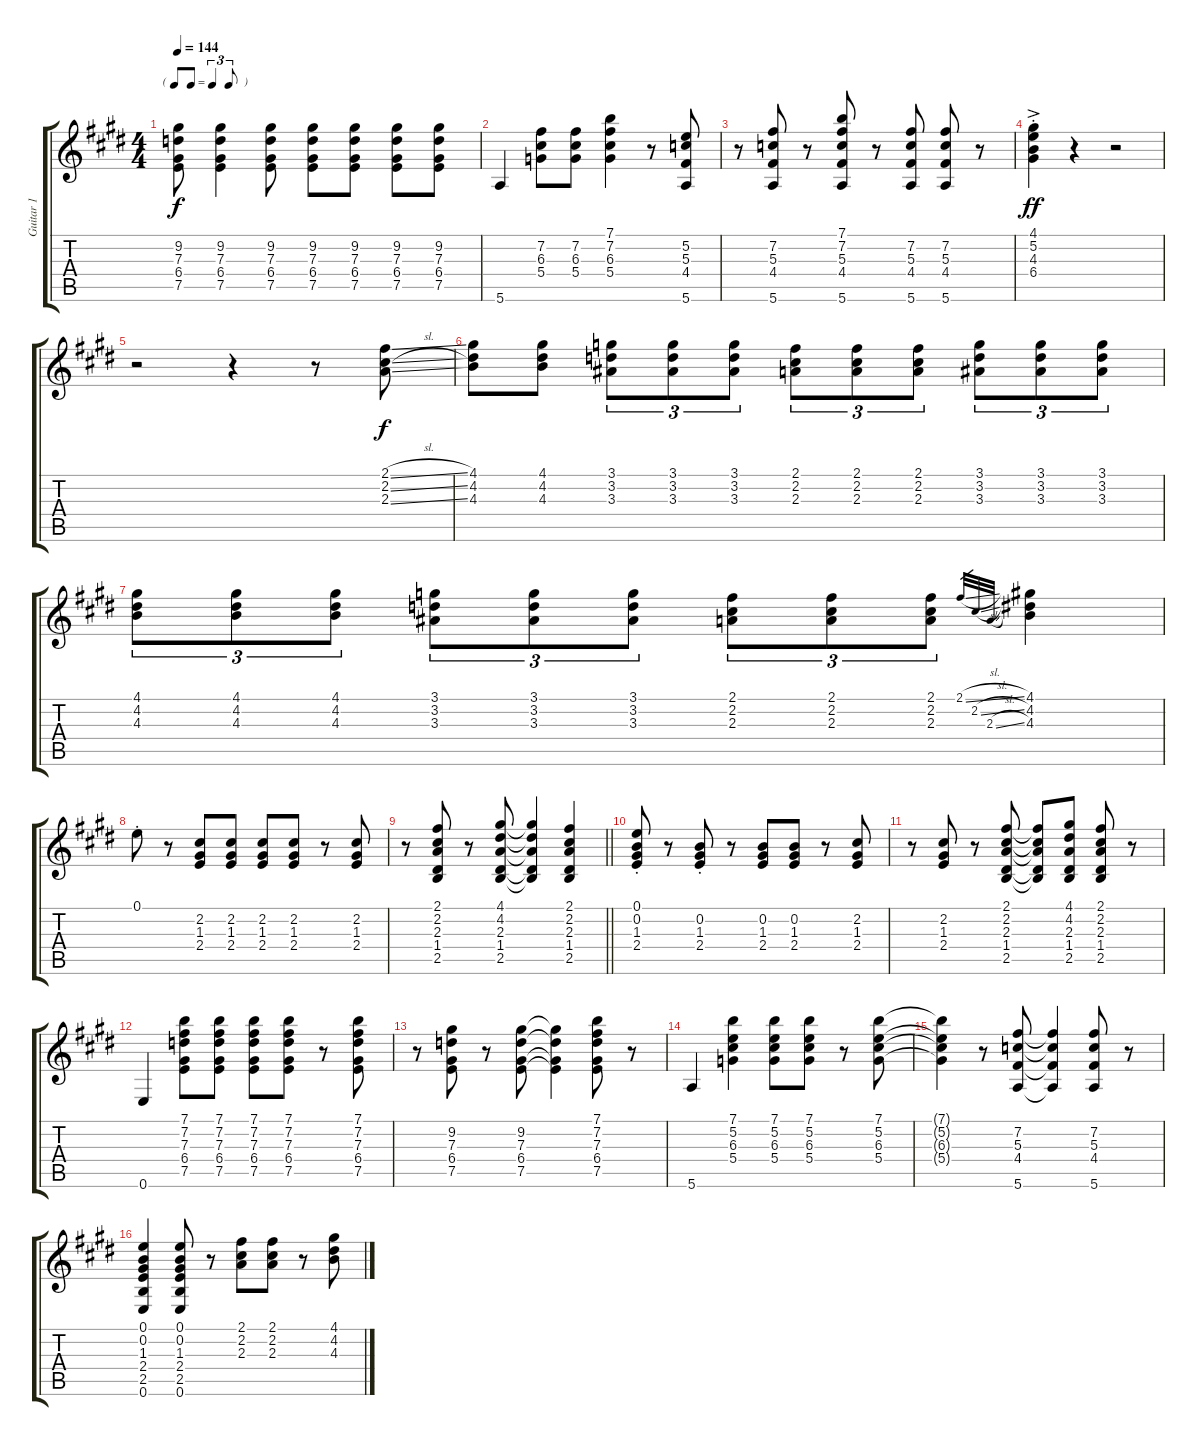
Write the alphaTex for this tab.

\track ("Guitar 1" "Guitar 1") {instrument electricguitarclean}
\staff {score tabs}
\tuning (E4 B3 G3 D3 A2 E2) {hide}
\ts (4 4)
\tf triplet8th
\tempo 144
\clef g2
\ks c#minor
(9.2{t} 7.3{t} 6.4{t} 7.5{t}).8{dy f} (9.2 7.3 6.4 7.5).4 (9.2 7.3 6.4 7.5).8 (9.2 7.3 6.4 7.5).8 (9.2 7.3 6.4 7.5).8 (9.2 7.3 6.4 7.5).8 (9.2 7.3 6.4 7.5).8 |
\ks e
5.6.4 (7.2 6.3 5.4).8 (7.2 6.3 5.4).8 (7.1 7.2 6.3 5.4).4 r.8 (5.2 5.3 4.4 5.6).8 |
\ks c#minor
r.8 (7.2 5.3 4.4 5.6).8 r.8 (7.1 7.2 5.3 4.4 5.6).8 r.8 (7.2 5.3 4.4 5.6).8 (7.2 5.3 4.4 5.6).8 r.8 |
(4.1{ac st} 5.2{ac st} 4.3{ac st} 6.4{ac st}).4{dy ff} r.4 r.2 |
r.2 r.4 r.8 (2.1{sl} 2.2{sl} 2.3{ss}).8{dy f} |
\ks e
(4.1 4.2 4.3).8 (4.1 4.2 4.3).8 (3.1 3.2 3.3).8{tu (3 2)} (3.1 3.2 3.3).8{tu (3 2)} (3.1 3.2 3.3).8{tu (3 2)} (2.1 2.2 2.3).8{tu (3 2)} (2.1 2.2 2.3).8{tu (3 2)} (2.1 2.2 2.3).8{tu (3 2)} (3.1 3.2 3.3).8{tu (3 2)} (3.1 3.2 3.3).8{tu (3 2)} (3.1 3.2 3.3).8{tu (3 2)} |
\ks c#minor
(4.1 4.2 4.3).8{tu (3 2)} (4.1 4.2 4.3).8{tu (3 2)} (4.1 4.2 4.3).8{tu (3 2)} (3.1 3.2 3.3).8{tu (3 2)} (3.1 3.2 3.3).8{tu (3 2)} (3.1 3.2 3.3).8{tu (3 2)} (2.1 2.2 2.3).8{tu (3 2)} (2.1 2.2 2.3).8{tu (3 2)} (2.1 2.2 2.3).8{tu (3 2)} 2.1{sl}.32{gr} 2.2{sl}.32{gr} 2.3{sl}.32{gr} (4.1 4.2 4.3).4 |
0.1{st}.8 r.8 (2.2 1.3 2.4).8 (2.2 1.3 2.4).8 (2.2 1.3 2.4).8 (2.2 1.3 2.4).8 r.8 (2.2 1.3 2.4).8 |
\barLineRight lightlight
r.8 (2.1 2.2 2.3 1.4 2.5).8 r.8 (4.1 4.2 2.3 1.4 2.5).8 (4.1{t} 4.2{t} 2.3{t} 1.4{t} 2.5{t}).4 (2.1 2.2 2.3 1.4 2.5).4 |
\ks e
(0.1{st} 0.2{st} 1.3{st} 2.4{st}).8 r.8 (0.2{st} 1.3{st} 2.4{st}).8 r.8 (0.2 1.3 2.4).8 (0.2 1.3 2.4).8 r.8 (2.2 1.3 2.4).8 |
\ks c#minor
r.8 (2.2 1.3 2.4).8 r.8 (2.1 2.2 2.3 1.4 2.5).8 (2.1{t} 2.2{t} 2.3{t} 1.4{t} 2.5{t}).8 (4.1 4.2 2.3 1.4 2.5).8 (2.1 2.2 2.3 1.4 2.5).8 r.8 |
0.6.4 (7.1 7.2 7.3 6.4 7.5).8 (7.1 7.2 7.3 6.4 7.5).8 (7.1 7.2 7.3 6.4 7.5).8 (7.1 7.2 7.3 6.4 7.5).8 r.8 (7.1 7.2 7.3 6.4 7.5).8 |
r.8 (9.2 7.3 6.4 7.5).8 r.8 (9.2 7.3 6.4 7.5).8 (9.2{t} 7.3{t} 6.4{t} 7.5{t}).4 (7.1 7.2 7.3 6.4 7.5).8 r.8 |
\ks e
5.6.4 (7.1 5.2 6.3 5.4).4 (7.1 5.2 6.3 5.4).8 (7.1 5.2 6.3 5.4).8 r.8 (7.1 5.2 6.3 5.4).8 |
\ks c#minor
(7.1{t} 5.2{t} 6.3{t} 5.4{t}).4 r.8 (7.2 5.3 4.4 5.6).8 (7.2{t} 5.3{t} 4.4{t} 5.6{t}).4 (7.2 5.3 4.4 5.6).8 r.8 |
(0.1 0.2 1.3 2.4 2.5 0.6).4 (0.1 0.2 1.3 2.4 2.5 0.6).8 r.8 (2.1 2.2 2.3).8 (2.1 2.2 2.3).8 r.8 (4.1 4.2 4.3).8
